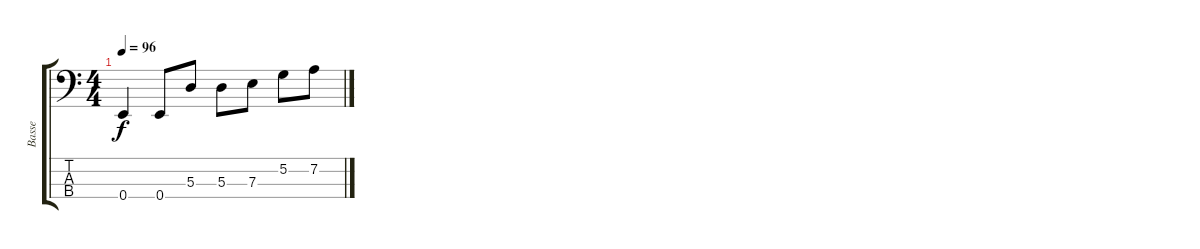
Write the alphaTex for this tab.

\track ("Basse" "Basse") {instrument electricbassfinger}
\staff {score tabs}
\tuning (G2 D2 A1 E1) {hide}
\ts (4 4)
\tempo 96
\clef f4
\ks c
0.4.4{dy f} 0.4.8 5.3.8 5.3.8 7.3.8 5.2.8 7.2.8
